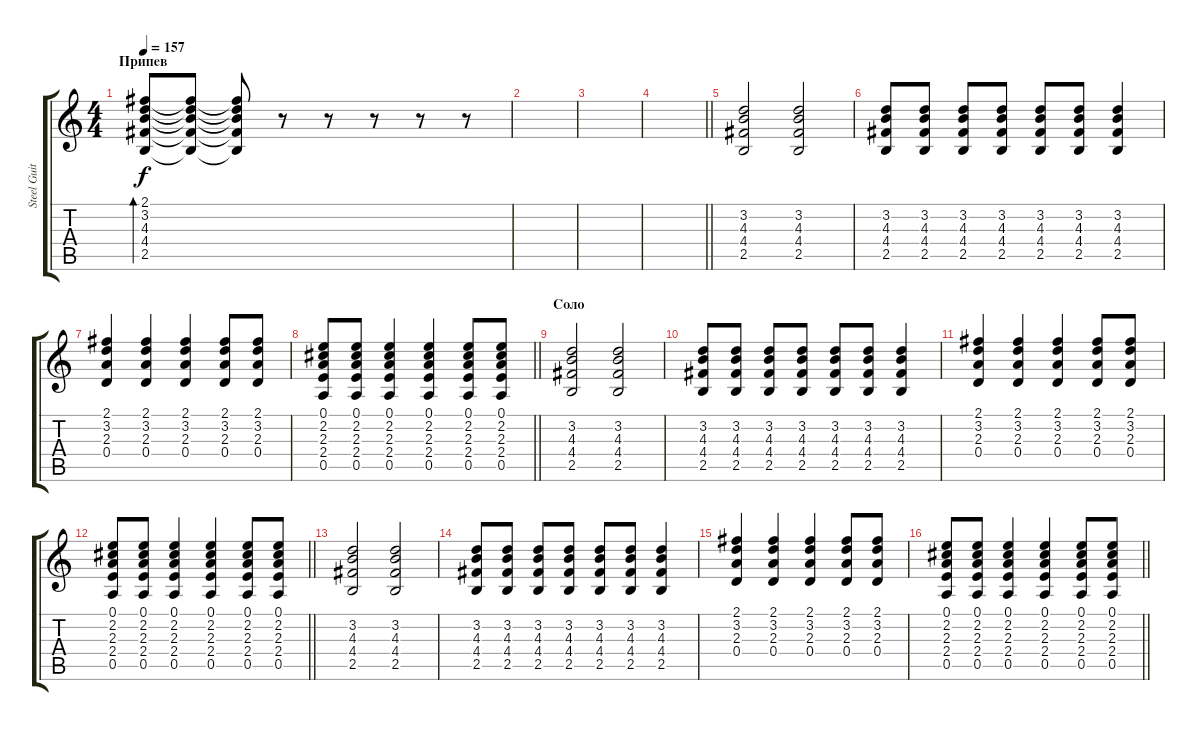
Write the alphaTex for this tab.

\track ("Steel Guitar" "Steel Guit") {instrument acousticguitarsteel}
\staff {score tabs}
\tuning (E4 B3 G3 D3 A2 E2) {hide}
\ts (4 4)
\section ("" "Припев")
\tempo 157
\clef g2
\ks c
(2.1 3.2 4.3 4.4 2.5).8{bd 60 dy f volume 10 instrument acousticguitarnylon} (2.1{t} 3.2{t} 4.3{t} 4.4{t} 2.5{t}).8 (2.1{t} 3.2{t} 4.3{t} 4.4{t} 2.5{t}).8 r.8 r.8 r.8 r.8 r.8 |
|
|
\barLineRight lightlight
|
(3.2 4.3 4.4 2.5).2{volume 7 instrument acousticguitarsteel} (3.2 4.3 4.4 2.5).2 |
(3.2 4.3 4.4 2.5).8 (3.2 4.3 4.4 2.5).8 (3.2 4.3 4.4 2.5).8 (3.2 4.3 4.4 2.5).8 (3.2 4.3 4.4 2.5).8 (3.2 4.3 4.4 2.5).8 (3.2 4.3 4.4 2.5).4 |
(2.1 3.2 2.3 0.4).4 (2.1 3.2 2.3 0.4).4 (2.1 3.2 2.3 0.4).4 (2.1 3.2 2.3 0.4).8 (2.1 3.2 2.3 0.4).8 |
\barLineRight lightlight
(0.1 2.2 2.3 2.4 0.5).8 (0.1 2.2 2.3 2.4 0.5).8 (0.1 2.2 2.3 2.4 0.5).4 (0.1 2.2 2.3 2.4 0.5).4 (0.1 2.2 2.3 2.4 0.5).8 (0.1 2.2 2.3 2.4 0.5).8 |
\section ("" "Соло")
(3.2 4.3 4.4 2.5).2 (3.2 4.3 4.4 2.5).2 |
(3.2 4.3 4.4 2.5).8 (3.2 4.3 4.4 2.5).8 (3.2 4.3 4.4 2.5).8 (3.2 4.3 4.4 2.5).8 (3.2 4.3 4.4 2.5).8 (3.2 4.3 4.4 2.5).8 (3.2 4.3 4.4 2.5).4 |
(2.1 3.2 2.3 0.4).4 (2.1 3.2 2.3 0.4).4 (2.1 3.2 2.3 0.4).4 (2.1 3.2 2.3 0.4).8 (2.1 3.2 2.3 0.4).8 |
\barLineRight lightlight
(0.1 2.2 2.3 2.4 0.5).8 (0.1 2.2 2.3 2.4 0.5).8 (0.1 2.2 2.3 2.4 0.5).4 (0.1 2.2 2.3 2.4 0.5).4 (0.1 2.2 2.3 2.4 0.5).8 (0.1 2.2 2.3 2.4 0.5).8 |
(3.2 4.3 4.4 2.5).2 (3.2 4.3 4.4 2.5).2 |
(3.2 4.3 4.4 2.5).8 (3.2 4.3 4.4 2.5).8 (3.2 4.3 4.4 2.5).8 (3.2 4.3 4.4 2.5).8 (3.2 4.3 4.4 2.5).8 (3.2 4.3 4.4 2.5).8 (3.2 4.3 4.4 2.5).4 |
(2.1 3.2 2.3 0.4).4 (2.1 3.2 2.3 0.4).4 (2.1 3.2 2.3 0.4).4 (2.1 3.2 2.3 0.4).8 (2.1 3.2 2.3 0.4).8 |
\barLineRight lightlight
(0.1 2.2 2.3 2.4 0.5).8 (0.1 2.2 2.3 2.4 0.5).8 (0.1 2.2 2.3 2.4 0.5).4 (0.1 2.2 2.3 2.4 0.5).4 (0.1 2.2 2.3 2.4 0.5).8 (0.1 2.2 2.3 2.4 0.5).8
